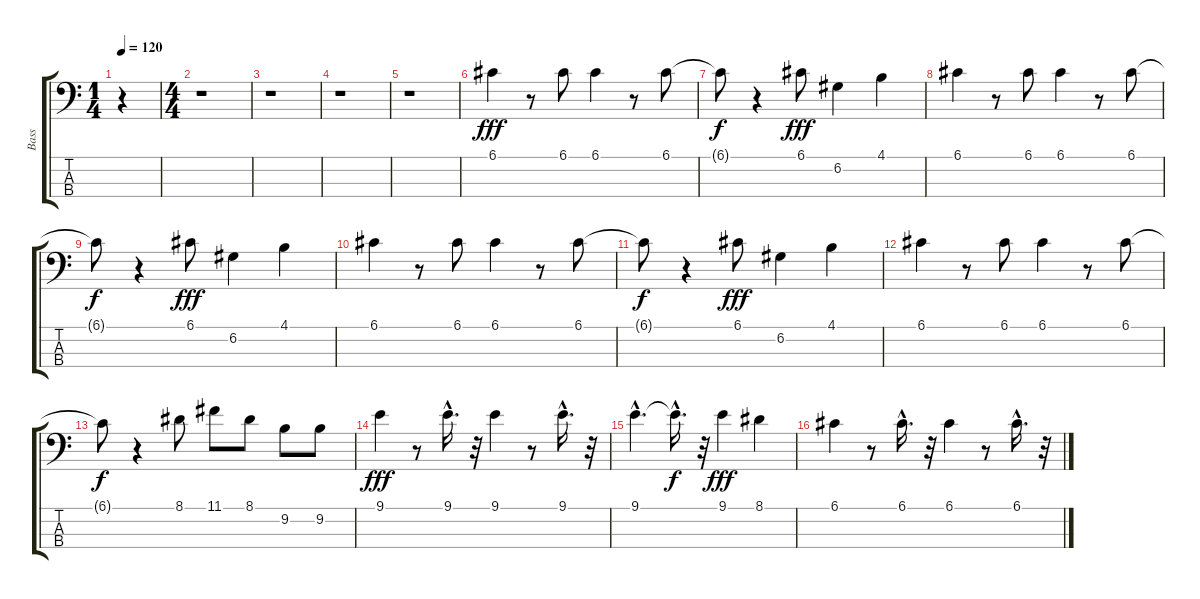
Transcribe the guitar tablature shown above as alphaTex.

\track ("Bass" "Bass") {instrument electricbassfinger}
\staff {score tabs}
\tuning (G2 D2 A1 E1) {hide}
\ts (1 4)
\tempo 120
\clef f4
\ks c
r.4{dy fff instrument electricbassfinger} |
\ts (4 4)
r.1 |
r.1 |
r.1 |
r.1 |
6.1.4 r.8 6.1.8 6.1.4 r.8 6.1.8 |
6.1{t}.8{dy f} r.4 6.1.8{dy fff} 6.2.4 4.1.4 |
6.1.4 r.8 6.1.8 6.1.4 r.8 6.1.8 |
6.1{t}.8{dy f} r.4 6.1.8{dy fff} 6.2.4 4.1.4 |
6.1.4 r.8 6.1.8 6.1.4 r.8 6.1.8 |
6.1{t}.8{dy f} r.4 6.1.8{dy fff} 6.2.4 4.1.4 |
6.1.4 r.8 6.1.8 6.1.4 r.8 6.1.8 |
6.1{t}.8{dy f} r.4 8.1.8 11.1.8 8.1.8 9.2.8 9.2.8 |
9.1.4{dy fff} r.8 9.1{hac}.16{d} r.32 9.1.4 r.8 9.1{hac}.16{d} r.32 |
9.1{hac}.4{d} 9.1{hac t}.16{d dy f} r.32 9.1.4{dy fff} 8.1.4 |
6.1.4 r.8 6.1{hac}.16{d} r.32 6.1.4 r.8 6.1{hac}.16{d} r.32
